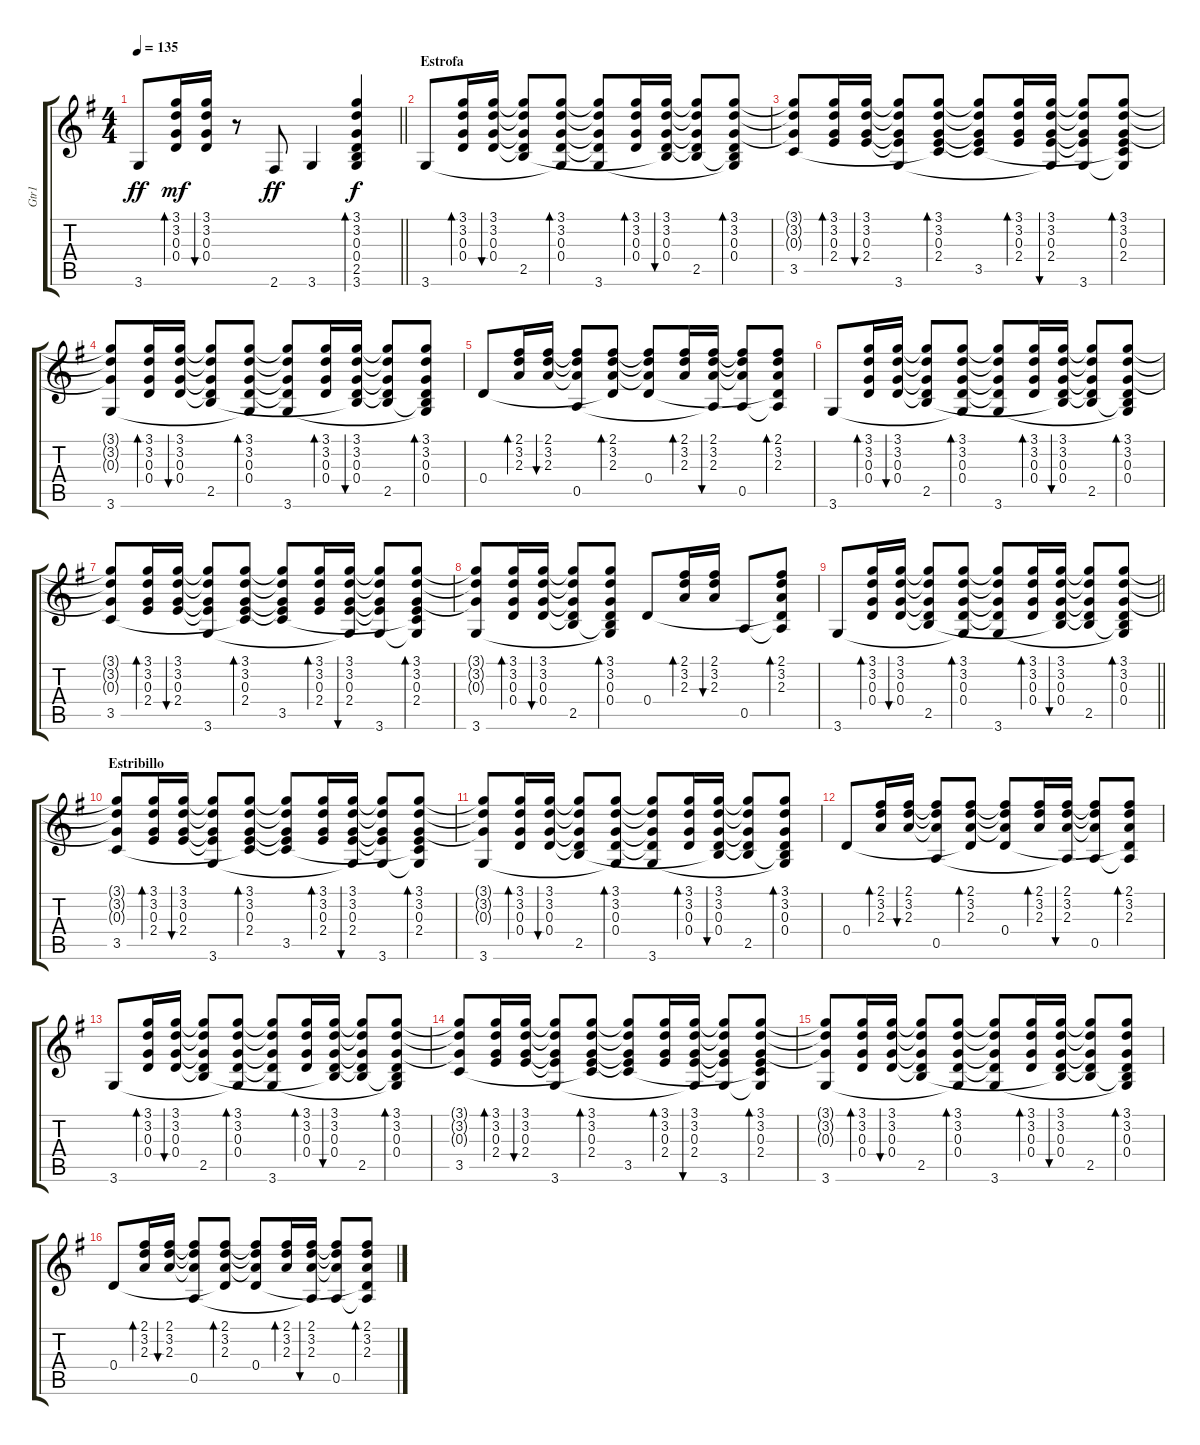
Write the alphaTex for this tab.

\track ("Gtr1" "Gtr1") {instrument acousticguitarsteel}
\staff {score tabs}
\tuning (E4 B3 G3 D3 A2 E2) {hide}
\ts (4 4)
\tempo 135
\clef g2
\barLineRight lightlight
\ks g
3.6.8{dy ff} (3.1 3.2 0.3 0.4).16{bd 30 dy mf} (3.1 3.2 0.3 0.4).16{bu 30} r.8 2.6.8{dy ff} 3.6.4 (3.1 3.2 0.3 0.4 2.5 3.6).4{bd 30 dy f} |
\section ("" "Estrofa")
3.6.8 (3.1 3.2 0.3 0.4).16{bd 30} (3.1 3.2 0.3 0.4).16{bu 30} (3.1{t} 3.2{t} 0.3{t} 0.4{t} 2.5).8 (3.1 3.2 0.3 0.4 3.6{t}).8{bd 30} (3.1{t} 3.2{t} 0.3{t} 0.4{t} 3.6).8 (3.1 3.2 0.3 0.4).16{bd 30} (3.1 3.2 0.3 0.4 2.5{t}).16{bu 30} (3.1{t} 3.2{t} 0.3{t} 0.4{t} 2.5).8 (3.1 3.2 0.3 0.4 2.5{t} 3.6{t}).8{bd 30} |
(3.1{t} 3.2{t} 0.3{t} 3.5).8 (3.1 3.2 0.3 2.4).16{bd 30} (3.1 3.2 0.3 2.4).16{bu 30} (3.1{t} 3.2{t} 0.3{t} 2.4{t} 3.6).8 (3.1 3.2 0.3 2.4 3.5{t}).8{bd 30} (3.1{t} 3.2{t} 0.3{t} 2.4{t} 3.5).8 (3.1 3.2 0.3 2.4).16{bd 30} (3.1 3.2 0.3 2.4 3.6{t}).16{bu 30} (3.1{t} 3.2{t} 0.3{t} 2.4{t} 3.6).8 (3.1 3.2 0.3 2.4 3.5{t} 3.6{t}).8{bd 30} |
(3.1{t} 3.2{t} 0.3{t} 3.6).8 (3.1 3.2 0.3 0.4).16{bd 30} (3.1 3.2 0.3 0.4).16{bu 30} (3.1{t} 3.2{t} 0.3{t} 0.4{t} 2.5).8 (3.1 3.2 0.3 0.4 3.6{t}).8{bd 30} (3.1{t} 3.2{t} 0.3{t} 0.4{t} 3.6).8 (3.1 3.2 0.3 0.4).16{bd 30} (3.1 3.2 0.3 0.4 2.5{t}).16{bu 30} (3.1{t} 3.2{t} 0.3{t} 0.4{t} 2.5).8 (3.1 3.2 0.3 0.4 2.5{t} 3.6{t}).8{bd 30} |
0.4.8 (2.1 3.2 2.3).16{bd 30} (2.1 3.2 2.3).16{bu 30} (2.1{t} 3.2{t} 2.3{t} 0.5).8 (2.1 3.2 2.3 0.4{t}).8{bd 30} (2.1{t} 3.2{t} 2.3{t} 0.4).8 (2.1 3.2 2.3).16{bd 30} (2.1 3.2 2.3 0.5{t}).16{bu 30} (2.1{t} 3.2{t} 2.3{t} 0.5).8 (2.1 3.2 2.3 0.4{t} 0.5{t}).8{bd 30} |
3.6.8 (3.1 3.2 0.3 0.4).16{bd 30} (3.1 3.2 0.3 0.4).16{bu 30} (3.1{t} 3.2{t} 0.3{t} 0.4{t} 2.5).8 (3.1 3.2 0.3 0.4 3.6{t}).8{bd 30} (3.1{t} 3.2{t} 0.3{t} 0.4{t} 3.6).8 (3.1 3.2 0.3 0.4).16{bd 30} (3.1 3.2 0.3 0.4 2.5{t}).16{bu 30} (3.1{t} 3.2{t} 0.3{t} 0.4{t} 2.5).8 (3.1 3.2 0.3 0.4 2.5{t} 3.6{t}).8{bd 30} |
(3.1{t} 3.2{t} 0.3{t} 3.5).8 (3.1 3.2 0.3 2.4).16{bd 30} (3.1 3.2 0.3 2.4).16{bu 30} (3.1{t} 3.2{t} 0.3{t} 2.4{t} 3.6).8 (3.1 3.2 0.3 2.4 3.5{t}).8{bd 30} (3.1{t} 3.2{t} 0.3{t} 2.4{t} 3.5).8 (3.1 3.2 0.3 2.4).16{bd 30} (3.1 3.2 0.3 2.4 3.6{t}).16{bu 30} (3.1{t} 3.2{t} 0.3{t} 2.4{t} 3.6).8 (3.1 3.2 0.3 2.4 3.5{t} 3.6{t}).8{bd 30} |
(3.1{t} 3.2{t} 0.3{t} 3.6).8 (3.1 3.2 0.3 0.4).16{bd 30} (3.1 3.2 0.3 0.4).16{bu 30} (3.1{t} 3.2{t} 0.3{t} 0.4{t} 2.5).8 (3.1 3.2 0.3 0.4 2.5{t} 3.6{t}).8{bd 30} 0.4.8 (2.1 3.2 2.3).16{bd 30} (2.1 3.2 2.3).16{bu 30} 0.5.8 (2.1 3.2 2.3 0.4{t} 0.5{t}).8{bd 30} |
\barLineRight lightlight
3.6.8 (3.1 3.2 0.3 0.4).16{bd 30} (3.1 3.2 0.3 0.4).16{bu 30} (3.1{t} 3.2{t} 0.3{t} 0.4{t} 2.5).8 (3.1 3.2 0.3 0.4 3.6{t}).8{bd 30} (3.1{t} 3.2{t} 0.3{t} 0.4{t} 3.6).8 (3.1 3.2 0.3 0.4).16{bd 30} (3.1 3.2 0.3 0.4 2.5{t}).16{bu 30} (3.1{t} 3.2{t} 0.3{t} 0.4{t} 2.5).8 (3.1 3.2 0.3 0.4 2.5{t} 3.6{t}).8{bd 30} |
\section ("" "Estribillo")
(3.1{t} 3.2{t} 0.3{t} 3.5).8 (3.1 3.2 0.3 2.4).16{bd 30} (3.1 3.2 0.3 2.4).16{bu 30} (3.1{t} 3.2{t} 0.3{t} 2.4{t} 3.6).8 (3.1 3.2 0.3 2.4 3.5{t}).8{bd 30} (3.1{t} 3.2{t} 0.3{t} 2.4{t} 3.5).8 (3.1 3.2 0.3 2.4).16{bd 30} (3.1 3.2 0.3 2.4 3.6{t}).16{bu 30} (3.1{t} 3.2{t} 0.3{t} 2.4{t} 3.6).8 (3.1 3.2 0.3 2.4 3.5{t} 3.6{t}).8{bd 30} |
(3.1{t} 3.2{t} 0.3{t} 3.6).8 (3.1 3.2 0.3 0.4).16{bd 30} (3.1 3.2 0.3 0.4).16{bu 30} (3.1{t} 3.2{t} 0.3{t} 0.4{t} 2.5).8 (3.1 3.2 0.3 0.4 3.6{t}).8{bd 30} (3.1{t} 3.2{t} 0.3{t} 0.4{t} 3.6).8 (3.1 3.2 0.3 0.4).16{bd 30} (3.1 3.2 0.3 0.4 2.5{t}).16{bu 30} (3.1{t} 3.2{t} 0.3{t} 0.4{t} 2.5).8 (3.1 3.2 0.3 0.4 2.5{t} 3.6{t}).8{bd 30} |
0.4.8 (2.1 3.2 2.3).16{bd 30} (2.1 3.2 2.3).16{bu 30} (2.1{t} 3.2{t} 2.3{t} 0.5).8 (2.1 3.2 2.3 0.4{t}).8{bd 30} (2.1{t} 3.2{t} 2.3{t} 0.4).8 (2.1 3.2 2.3).16{bd 30} (2.1 3.2 2.3 0.5{t}).16{bu 30} (2.1{t} 3.2{t} 2.3{t} 0.5).8 (2.1 3.2 2.3 0.4{t} 0.5{t}).8{bd 30} |
3.6.8 (3.1 3.2 0.3 0.4).16{bd 30} (3.1 3.2 0.3 0.4).16{bu 30} (3.1{t} 3.2{t} 0.3{t} 0.4{t} 2.5).8 (3.1 3.2 0.3 0.4 3.6{t}).8{bd 30} (3.1{t} 3.2{t} 0.3{t} 0.4{t} 3.6).8 (3.1 3.2 0.3 0.4).16{bd 30} (3.1 3.2 0.3 0.4 2.5{t}).16{bu 30} (3.1{t} 3.2{t} 0.3{t} 0.4{t} 2.5).8 (3.1 3.2 0.3 0.4 2.5{t} 3.6{t}).8{bd 30} |
(3.1{t} 3.2{t} 0.3{t} 3.5).8 (3.1 3.2 0.3 2.4).16{bd 30} (3.1 3.2 0.3 2.4).16{bu 30} (3.1{t} 3.2{t} 0.3{t} 2.4{t} 3.6).8 (3.1 3.2 0.3 2.4 3.5{t}).8{bd 30} (3.1{t} 3.2{t} 0.3{t} 2.4{t} 3.5).8 (3.1 3.2 0.3 2.4).16{bd 30} (3.1 3.2 0.3 2.4 3.6{t}).16{bu 30} (3.1{t} 3.2{t} 0.3{t} 2.4{t} 3.6).8 (3.1 3.2 0.3 2.4 3.5{t} 3.6{t}).8{bd 30} |
(3.1{t} 3.2{t} 0.3{t} 3.6).8 (3.1 3.2 0.3 0.4).16{bd 30} (3.1 3.2 0.3 0.4).16{bu 30} (3.1{t} 3.2{t} 0.3{t} 0.4{t} 2.5).8 (3.1 3.2 0.3 0.4 3.6{t}).8{bd 30} (3.1{t} 3.2{t} 0.3{t} 0.4{t} 3.6).8 (3.1 3.2 0.3 0.4).16{bd 30} (3.1 3.2 0.3 0.4 2.5{t}).16{bu 30} (3.1{t} 3.2{t} 0.3{t} 0.4{t} 2.5).8 (3.1 3.2 0.3 0.4 2.5{t} 3.6{t}).8{bd 30} |
0.4.8 (2.1 3.2 2.3).16{bd 30} (2.1 3.2 2.3).16{bu 30} (2.1{t} 3.2{t} 2.3{t} 0.5).8 (2.1 3.2 2.3 0.4{t}).8{bd 30} (2.1{t} 3.2{t} 2.3{t} 0.4).8 (2.1 3.2 2.3).16{bd 30} (2.1 3.2 2.3 0.5{t}).16{bu 30} (2.1{t} 3.2{t} 2.3{t} 0.5).8 (2.1 3.2 2.3 0.4{t} 0.5{t}).8{bd 30}
